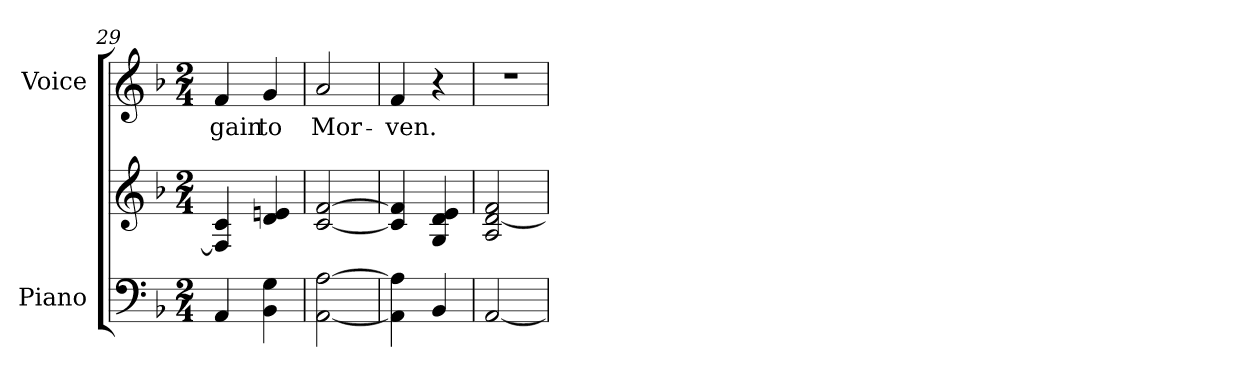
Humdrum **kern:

**kern	**kern	**kern	**text
*part2	*part2	*part1	*part1
*staff3	*staff2	*staff1	*staff1
*I"Piano	*	*I"Voice	*
*I'Pno	*	*	*
*clefF4	*clefG2	*clefG2	*
*k[b-]	*k[b-]	*k[b-]	*
*M2/4	*M2/4	*M2/4	*
=29	=29	=29	=29
!	!	!	!LO:LY:b
4AA/	4F/] 4c/	4f/	-gain
!	!	!	!LO:LY:b
4BB-\ 4G\	4d/ 4en/	4g/	to
!!LO:PB:g=z
=30	=30	=30	=30
!	!	!	!LO:LY:b
[2AA\ [2A\	[2c/ [2f/	2a/	Mor-
=31	=31	=31	=31
!	!	!	!LO:LY:b
4AA\] 4A\]	4c/] 4f/]	4f/	-ven.
4BB-/	4G/ 4d/ 4e/	4r	.
=32	=32	=32	=32
[<2AA/	2A/ [2d/ 2f/	2r	.
=	=	=	=
*-	*-	*-	*-
